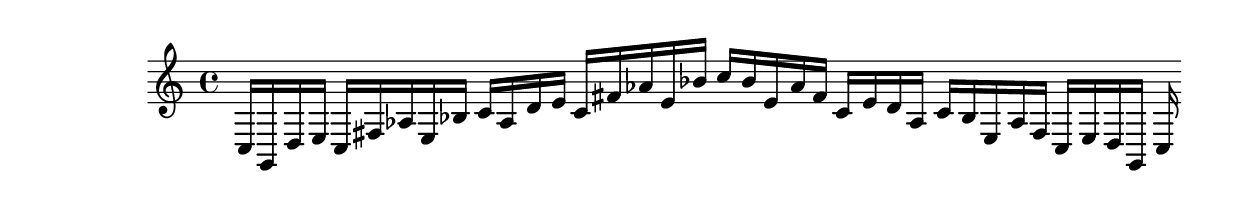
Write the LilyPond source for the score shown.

% z vector: tensor([[-2.3420,  1.7053, -3.0772,  1.0505,  1.4931,  2.1286, -0.3341,  0.5946,-0.0124, -0.9827, -0.2203, -0.2137]])
    \new PianoStaff <<
    \cadenzaOn
    \new Staff = "right" {
    \clef treble
        c16 [ g, d e ]
    c [ fis aes e bes ]
    c' [ aes d' e' ]
    c' [ fis' aes' e' bes' ]
    c'' [ bes' e' aes' fis' ]
    c' [ e' d' aes ]
    c' [ bes e aes fis ]
    c [ e d g, ]
    c
    }
    >>
    